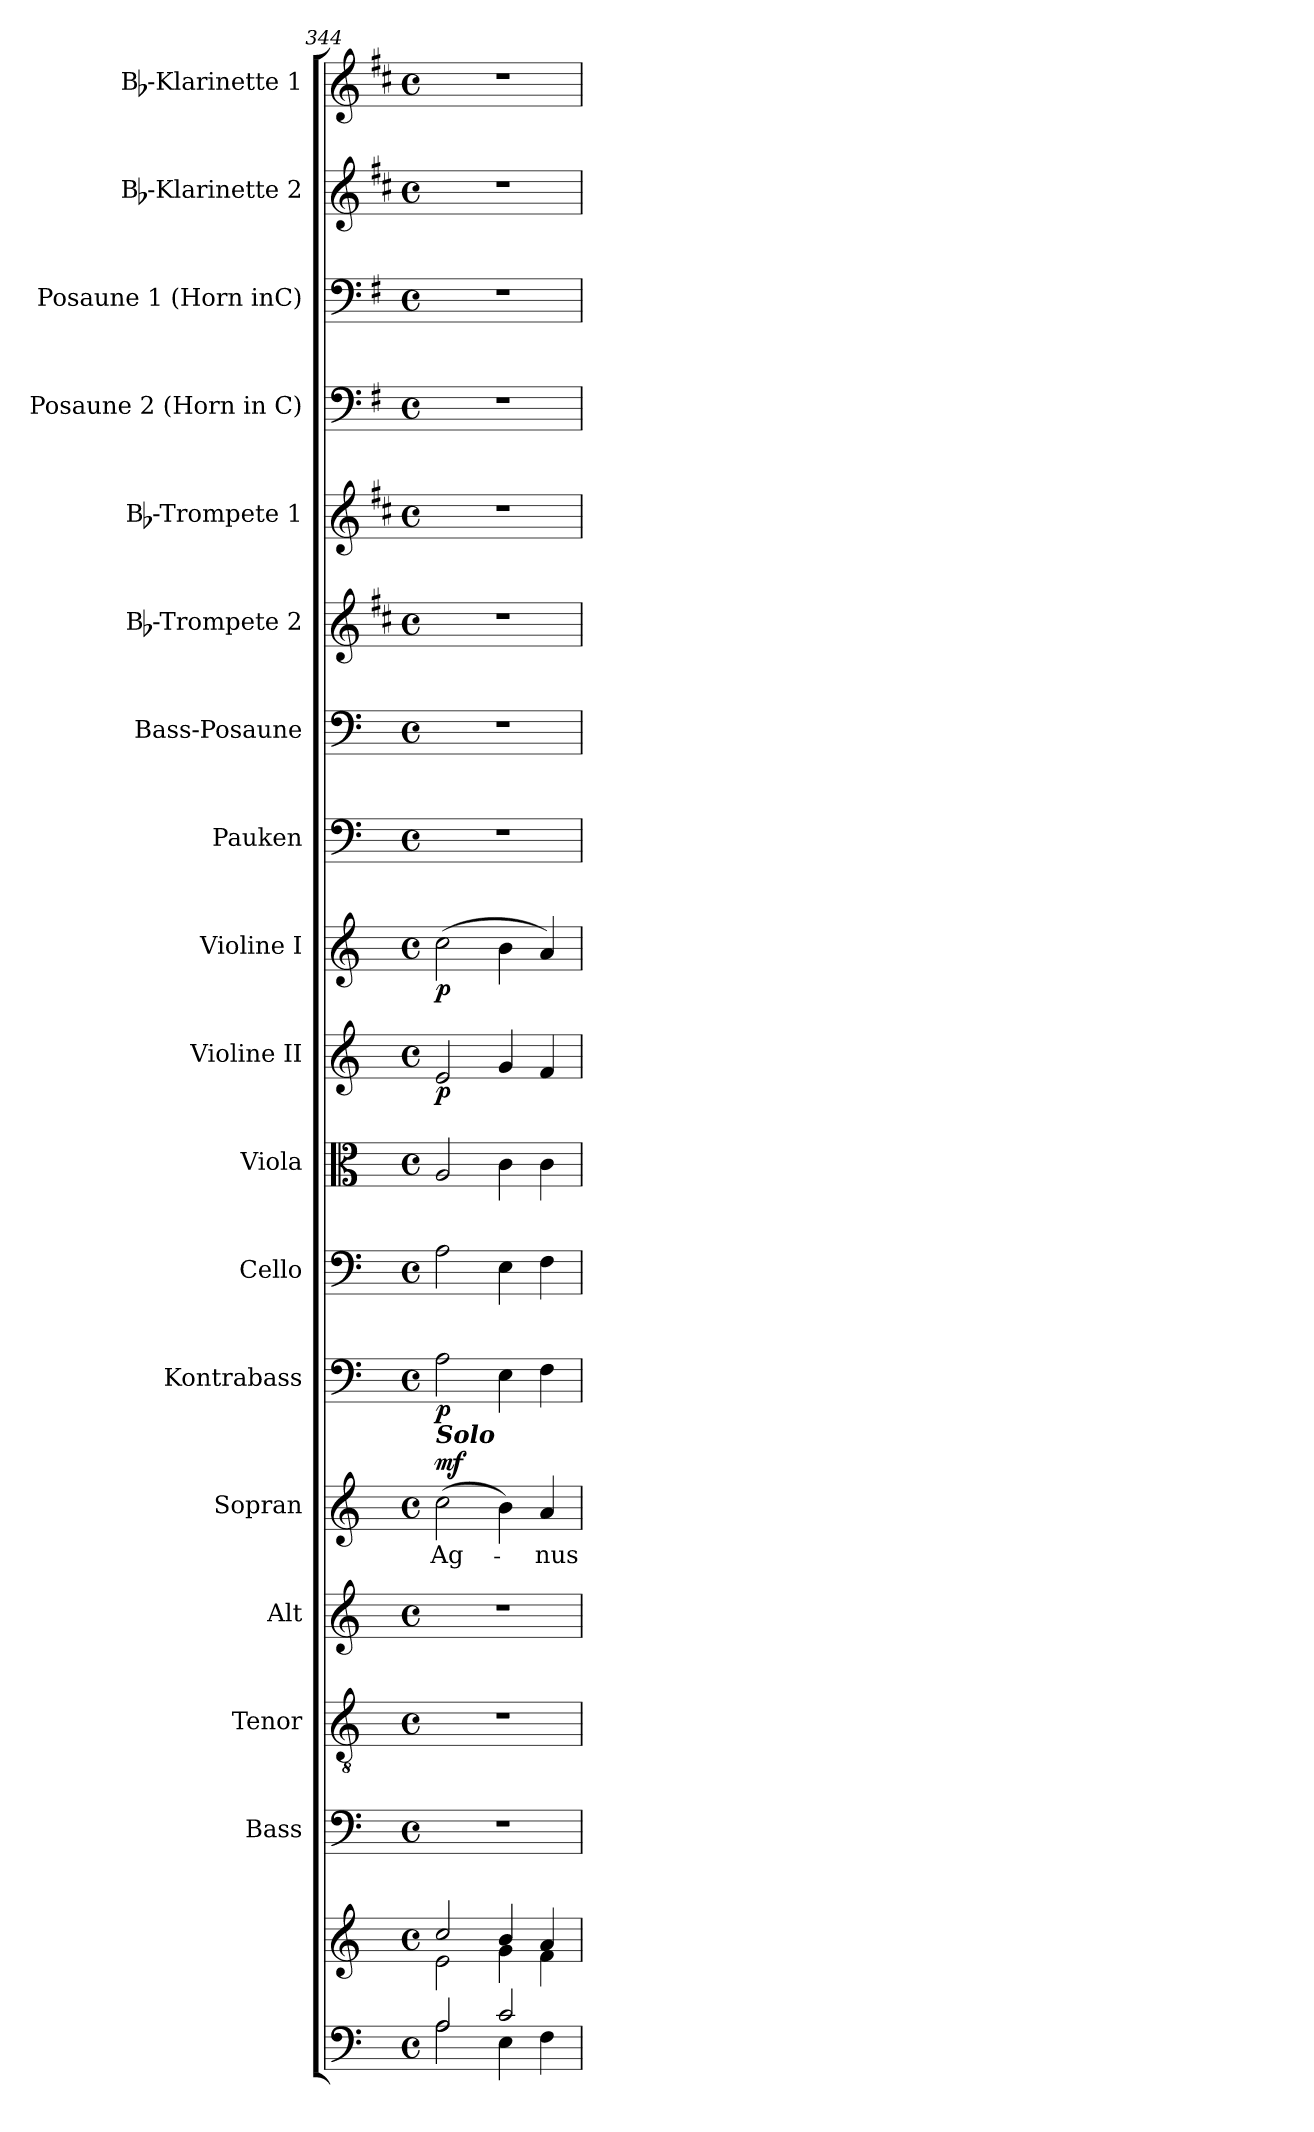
**kern	**kern	**kern	**kern	**kern	**kern	**text	**dynam	**kern	**dynam	**kern	**kern	**kern	**dynam	**kern	**dynam	**kern	**kern	**kern	**kern	**kern	**kern	**kern	**kern
*part18	*part18	*part17	*part16	*part15	*part14	*part14	*part14	*part13	*part13	*part12	*part11	*part10	*part10	*part9	*part9	*part8	*part7	*part6	*part5	*part4	*part3	*part2	*part1
*staff19	*staff18	*staff17	*staff16	*staff15	*staff14	*staff14	*staff14	*staff13	*staff13	*staff12	*staff11	*staff10	*staff10	*staff9	*staff9	*staff8	*staff7	*staff6	*staff5	*staff4	*staff3	*staff2	*staff1
*	*	*I"Bass	*I"Tenor	*I"Alt	*I"Sopran	*	*	*I"Kontrabass	*	*I"Cello	*I"Viola	*I"Violine II	*	*I"Violine I	*	*I"Pauken	*I"Bass-Posaune	*I"Bb-Trompete 2	*I"Bb-Trompete 1	*I"Posaune 2 (Horn in C)	*I"Posaune 1 (Horn inC)	*I"Bb-Klarinette 2	*I"Bb-Klarinette 1
*	*	*I'B.	*I'T.	*I'A.	*I'S.	*	*	*I'Kb.	*	*	*I'Vla.	*I'Vl. II	*	*I'Vl. I	*	*I'Pk.	*I'B-Pos.	*I'Bb Trp. 2	*I'Bb Trp. 1	*I'Pos. 2	*I'Pos. 1	*I'Bb Kl. 2	*I'Bb Kl. 1
*clefF4	*clefG2	*clefF4	*clefGv2	*clefG2	*clefG2	*	*	*clefF4	*	*clefF4	*clefC3	*clefG2	*	*clefG2	*	*clefF4	*clefF4	*clefG2	*clefG2	*clefF4	*clefF4	*clefG2	*clefG2
*	*	*	*	*	*	*	*	*ITrd7c12	*	*	*	*	*	*	*	*	*	*ITrd1c2	*ITrd1c2	*ITrd4c7	*ITrd4c7	*ITrd1c2	*ITrd1c2
*k[]	*k[]	*k[]	*k[]	*k[]	*k[]	*	*	*k[]	*	*k[]	*k[]	*k[]	*	*k[]	*	*k[]	*k[]	*k[]	*k[]	*k[]	*k[]	*k[]	*k[]
*C:	*C:	*C:	*C:	*C:	*C:	*	*	*C:	*	*C:	*C:	*C:	*	*C:	*	*C:	*C:	*C:	*C:	*C:	*C:	*C:	*C:
*M4/4	*M4/4	*M4/4	*M4/4	*M4/4	*M4/4	*	*	*M4/4	*	*M4/4	*M4/4	*M4/4	*	*M4/4	*	*M4/4	*M4/4	*M4/4	*M4/4	*M4/4	*M4/4	*M4/4	*M4/4
*met(c)	*met(c)	*met(c)	*met(c)	*met(c)	*met(c)	*	*	*met(c)	*	*met(c)	*met(c)	*met(c)	*	*met(c)	*	*met(c)	*met(c)	*met(c)	*met(c)	*met(c)	*met(c)	*met(c)	*met(c)
=344	=344	=344	=344	=344	=344	=344	=344	=344	=344	=344	=344	=344	=344	=344	=344	=344	=344	=344	=344	=344	=344	=344	=344
*^	*^	*	*	*	*	*	*	*	*	*	*	*	*	*	*	*	*	*	*	*	*	*	*
!	!	!	!	!	!	!	!LO:TX:a:Bi:t=Solo	!	!	!	!	!	!	!	!	!	!	!	!	!	!	!	!	!	!
!	!	!	!	!	!	!	!	!LO:LY:b	!LO:DY:a	!	!LO:DY:b	!	!	!	!LO:DY:b	!	!LO:DY:b	!	!	!	!	!	!	!	!
2A/	2A\	2cc/	2e\	1r	1r	1r	(>2cc\	Ag-	mf	2AA\	p	2A\	2A/	2e/	p	(>2cc\	p	1r	1r	1r	1r	1r	1r	1r	1r
2c/	4E\	4b/	4g\	.	.	.	4b\)	.	.	4EE\	.	4E\	4c\	4g/	.	4b\	.	.	.	.	.	.	.	.	.
!	!	!	!	!	!	!	!	!LO:LY:b	!	!	!	!	!	!	!	!	!	!	!	!	!	!	!	!	!
.	4F\	4a/	4f\	.	.	.	4a/	-nus	.	4FF\	.	4F\	4c\	4f/	.	4a/)	.	.	.	.	.	.	.	.	.
*v	*v	*	*	*	*	*	*	*	*	*	*	*	*	*	*	*	*	*	*	*	*	*	*	*	*
*	*v	*v	*	*	*	*	*	*	*	*	*	*	*	*	*	*	*	*	*	*	*	*	*	*
=	=	=	=	=	=	=	=	=	=	=	=	=	=	=	=	=	=	=	=	=	=	=	=
*-	*-	*-	*-	*-	*-	*-	*-	*-	*-	*-	*-	*-	*-	*-	*-	*-	*-	*-	*-	*-	*-	*-	*-
